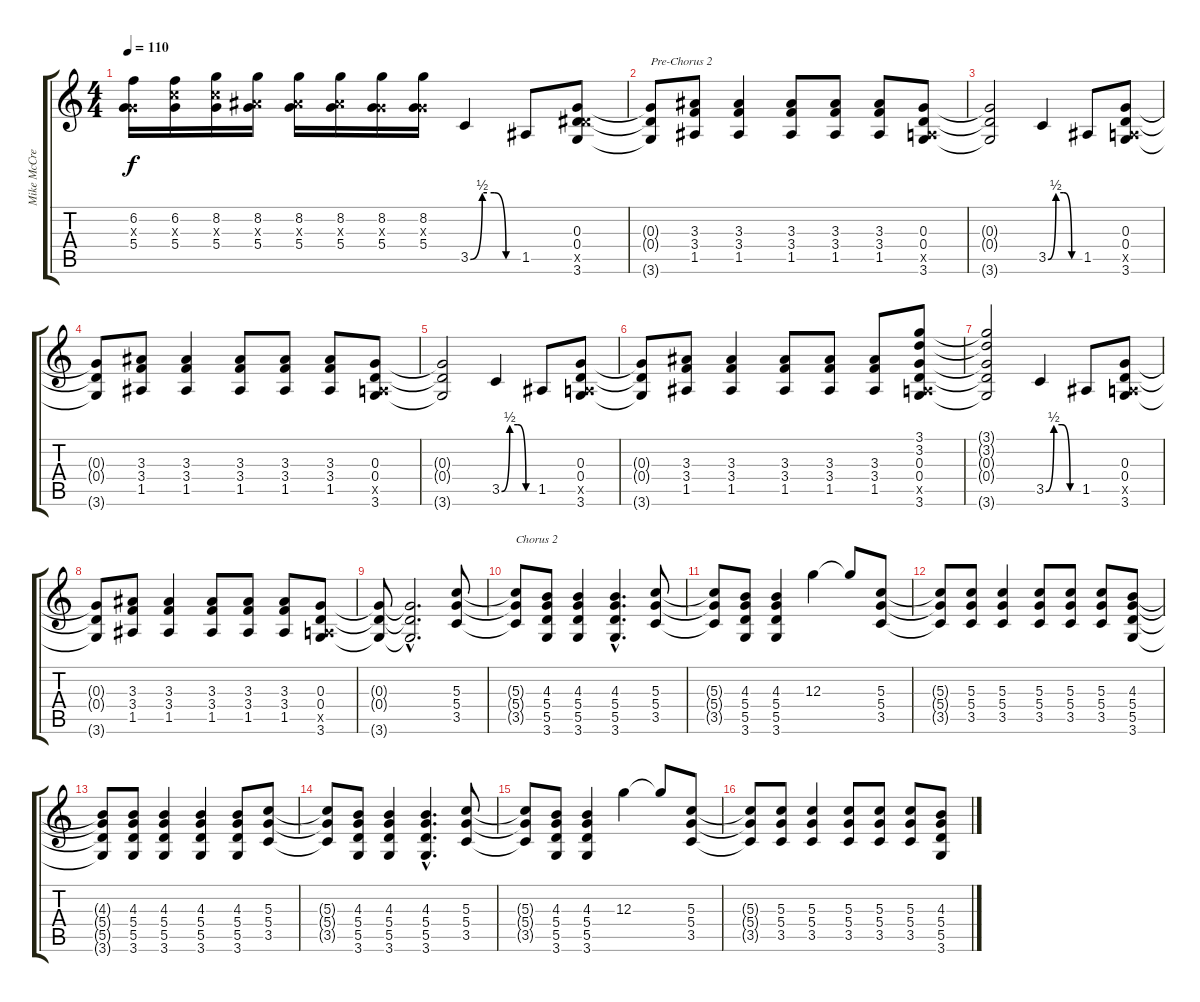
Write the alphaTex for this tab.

\track ("Mike McCready" "Mike McCre") {instrument acousticguitarsteel}
\staff {score tabs}
\tuning (E4 B3 G3 D3 A2 E2) {hide}
\ts (4 4)
\tempo 110
\clef g2
\ks c
(6.2 0.3{x} 5.4).16{dy f instrument distortionguitar} (6.2 5.3{x} 5.4).16{instrument distortionguitar} (8.2 5.3{x} 5.4).16{instrument distortionguitar} (8.2 3.3{x} 5.4).16{instrument distortionguitar} (8.2 3.3{x} 5.4).16{instrument distortionguitar} (8.2 3.3{x} 5.4).16{instrument distortionguitar} (8.2 0.3{x} 5.4).16{instrument distortionguitar} (8.2 0.3{x} 5.4).16{instrument distortionguitar} 3.5{be (custom 0 0 15 2 30 2 45 0 60 0)}.4{instrument distortionguitar} 1.5.8{instrument distortionguitar} (0.3 0.4 6.5{x} 3.6).8{instrument distortionguitar} |
(0.3{t} 0.4{t} 3.6{t}).8{txt "Pre-Chorus 2" instrument distortionguitar} (3.3 3.4 1.5).8{instrument distortionguitar} (3.3 3.4 1.5).4{instrument distortionguitar} (3.3 3.4 1.5).8{instrument distortionguitar} (3.3 3.4 1.5).8{instrument distortionguitar} (3.3 3.4 1.5).8{instrument distortionguitar} (0.3 0.4 0.5{x} 3.6).8{instrument distortionguitar} |
(0.3{t} 0.4{t} 3.6{t}).2{instrument distortionguitar} 3.5{be (custom 0 0 15 2 30 2 45 0 60 0)}.4{instrument distortionguitar} 1.5.8{instrument distortionguitar} (0.3 0.4 0.5{x} 3.6).8{instrument distortionguitar} |
(0.3{t} 0.4{t} 3.6{t}).8{instrument distortionguitar} (3.3 3.4 1.5).8{instrument distortionguitar} (3.3 3.4 1.5).4{instrument distortionguitar} (3.3 3.4 1.5).8{instrument distortionguitar} (3.3 3.4 1.5).8{instrument distortionguitar} (3.3 3.4 1.5).8{instrument distortionguitar} (0.3 0.4 0.5{x} 3.6).8{instrument distortionguitar} |
(0.3{t} 0.4{t} 3.6{t}).2{instrument distortionguitar} 3.5{be (custom 0 0 15 2 30 2 45 0 60 0)}.4{instrument distortionguitar} 1.5.8{instrument distortionguitar} (0.3 0.4 0.5{x} 3.6).8{instrument distortionguitar} |
(0.3{t} 0.4{t} 3.6{t}).8{instrument distortionguitar} (3.3 3.4 1.5).8{instrument distortionguitar} (3.3 3.4 1.5).4{instrument distortionguitar} (3.3 3.4 1.5).8{instrument distortionguitar} (3.3 3.4 1.5).8{instrument distortionguitar} (3.3 3.4 1.5).8{instrument distortionguitar} (3.1 3.2 0.3 0.4 0.5{x} 3.6).8{instrument distortionguitar} |
(3.1{t} 3.2{t} 0.3{t} 0.4{t} 3.6{t}).2{instrument distortionguitar} 3.5{be (custom 0 0 15 2 30 2 45 0 60 0)}.4{instrument distortionguitar} 1.5.8{instrument distortionguitar} (0.3 0.4 0.5{x} 3.6).8{instrument distortionguitar} |
(0.3{t} 0.4{t} 3.6{t}).8{instrument distortionguitar} (3.3 3.4 1.5).8{instrument distortionguitar} (3.3 3.4 1.5).4{instrument distortionguitar} (3.3 3.4 1.5).8{instrument distortionguitar} (3.3 3.4 1.5).8{instrument distortionguitar} (3.3 3.4 1.5).8{instrument distortionguitar} (0.3 0.4 0.5{x} 3.6).8{instrument distortionguitar} |
(0.3{t} 0.4{t} 3.6{t}).8{instrument distortionguitar} (0.3{hac t} 0.4{hac t} 3.6{hac t}).2{d instrument distortionguitar} (5.3 5.4 3.5).8{instrument distortionguitar} |
(5.3{t} 5.4{t} 3.5{t}).8{txt "Chorus 2" instrument distortionguitar} (4.3 5.4 5.5 3.6).8{instrument distortionguitar} (4.3 5.4 5.5 3.6).4{instrument distortionguitar} (4.3{hac} 5.4{hac} 5.5{hac} 3.6{hac}).4{d instrument distortionguitar} (5.3 5.4 3.5).8{instrument distortionguitar} |
(5.3{t} 5.4{t} 3.5{t}).8{instrument distortionguitar} (4.3 5.4 5.5 3.6).8{instrument distortionguitar} (4.3 5.4 5.5 3.6).4{instrument distortionguitar} 12.3.4{instrument distortionguitar} 12.3{t}.8{instrument distortionguitar} (5.3 5.4 3.5).8{instrument distortionguitar} |
(5.3{t} 5.4{t} 3.5{t}).8{instrument distortionguitar} (5.3 5.4 3.5).8{instrument distortionguitar} (5.3 5.4 3.5).4{instrument distortionguitar} (5.3 5.4 3.5).8{instrument distortionguitar} (5.3 5.4 3.5).8{instrument distortionguitar} (5.3 5.4 3.5).8{instrument distortionguitar} (4.3 5.4 5.5 3.6).8{instrument distortionguitar} |
(4.3{t} 5.4{t} 5.5{t} 3.6{t}).8{instrument distortionguitar} (4.3 5.4 5.5 3.6).8{instrument distortionguitar} (4.3 5.4 5.5 3.6).4{instrument distortionguitar} (4.3 5.4 5.5 3.6).4{instrument distortionguitar} (4.3 5.4 5.5 3.6).8{instrument distortionguitar} (5.3 5.4 3.5).8{instrument distortionguitar} |
(5.3{t} 5.4{t} 3.5{t}).8{instrument distortionguitar} (4.3 5.4 5.5 3.6).8{instrument distortionguitar} (4.3 5.4 5.5 3.6).4{instrument distortionguitar} (4.3{hac} 5.4{hac} 5.5{hac} 3.6{hac}).4{d instrument distortionguitar} (5.3 5.4 3.5).8{instrument distortionguitar} |
(5.3{t} 5.4{t} 3.5{t}).8{instrument distortionguitar} (4.3 5.4 5.5 3.6).8{instrument distortionguitar} (4.3 5.4 5.5 3.6).4{instrument distortionguitar} 12.3.4{instrument distortionguitar} 12.3{t}.8{instrument distortionguitar} (5.3 5.4 3.5).8{instrument distortionguitar} |
(5.3{t} 5.4{t} 3.5{t}).8{instrument distortionguitar} (5.3 5.4 3.5).8{instrument distortionguitar} (5.3 5.4 3.5).4{instrument distortionguitar} (5.3 5.4 3.5).8{instrument distortionguitar} (5.3 5.4 3.5).8{instrument distortionguitar} (5.3 5.4 3.5).8{instrument distortionguitar} (4.3 5.4 5.5 3.6).8{instrument distortionguitar}
